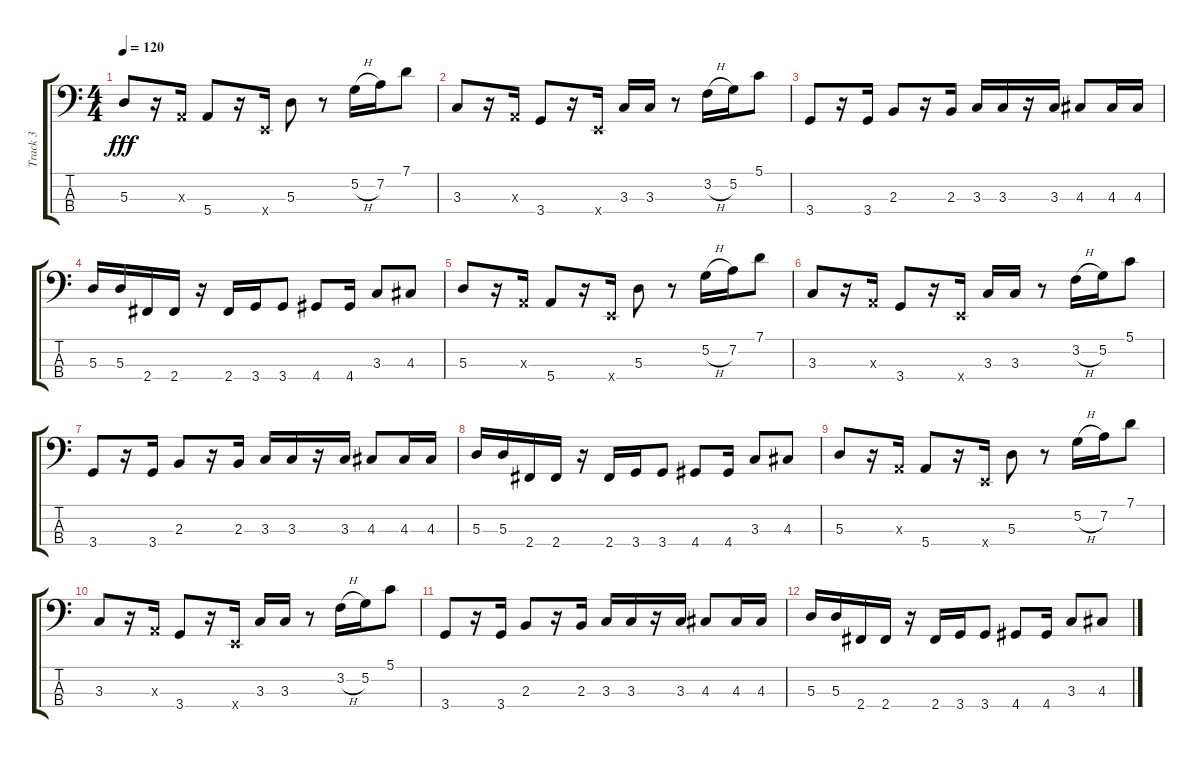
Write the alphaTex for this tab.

\track ("Track 3" "Track 3") {instrument electricbassfinger}
\staff {score tabs}
\tuning (G2 D2 A1 E1) {hide}
\ts (4 4)
\tempo 120
\clef f4
\ks c
5.3.8{dy fff} r.16 0.3{x}.16 5.4.8 r.16 0.4{x}.16 5.3.8 r.8 5.2{h}.16 7.2.16 7.1.8 |
3.3.8 r.16 0.3{x}.16 3.4.8 r.16 0.4{x}.16 3.3.16 3.3.16 r.8 3.2{h}.16 5.2.16 5.1.8 |
3.4.8 r.16 3.4.16 2.3.8 r.16 2.3.16 3.3.16 3.3.16 r.16 3.3.16 4.3.8 4.3.16 4.3.16 |
5.3.16 5.3.16 2.4.16 2.4.16 r.16 2.4.16 3.4.16 3.4.8 4.4.8 4.4.16 3.3.8 4.3.8 |
5.3.8 r.16 0.3{x}.16 5.4.8 r.16 0.4{x}.16 5.3.8 r.8 5.2{h}.16 7.2.16 7.1.8 |
3.3.8 r.16 0.3{x}.16 3.4.8 r.16 0.4{x}.16 3.3.16 3.3.16 r.8 3.2{h}.16 5.2.16 5.1.8 |
3.4.8 r.16 3.4.16 2.3.8 r.16 2.3.16 3.3.16 3.3.16 r.16 3.3.16 4.3.8 4.3.16 4.3.16 |
5.3.16 5.3.16 2.4.16 2.4.16 r.16 2.4.16 3.4.16 3.4.8 4.4.8 4.4.16 3.3.8 4.3.8 |
5.3.8 r.16 0.3{x}.16 5.4.8 r.16 0.4{x}.16 5.3.8 r.8 5.2{h}.16 7.2.16 7.1.8 |
3.3.8 r.16 0.3{x}.16 3.4.8 r.16 0.4{x}.16 3.3.16 3.3.16 r.8 3.2{h}.16 5.2.16 5.1.8 |
3.4.8 r.16 3.4.16 2.3.8 r.16 2.3.16 3.3.16 3.3.16 r.16 3.3.16 4.3.8 4.3.16 4.3.16 |
5.3.16 5.3.16 2.4.16 2.4.16 r.16 2.4.16 3.4.16 3.4.8 4.4.8 4.4.16 3.3.8 4.3.8
